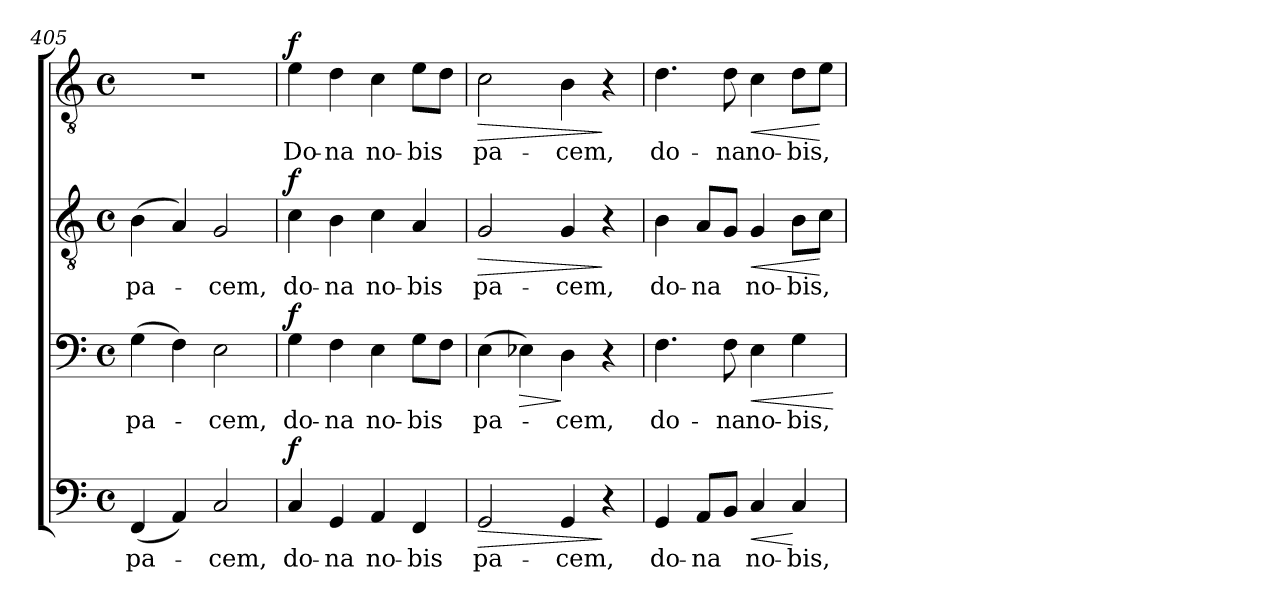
**kern	**text	**dynam	**kern	**text	**dynam	**kern	**text	**dynam	**kern	**text	**dynam
*part4	*part4	*part4	*part3	*part3	*part3	*part2	*part2	*part2	*part1	*part1	*part1
*staff4	*staff4	*staff4	*staff3	*staff3	*staff3	*staff2	*staff2	*staff2	*staff1	*staff1	*staff1
!!LO:LB:g=z
*clefF4	*	*	*clefF4	*	*	*clefGv2	*	*	*clefGv2	*	*
*k[]	*	*	*k[]	*	*	*k[]	*	*	*k[]	*	*
*C:	*	*	*C:	*	*	*C:	*	*	*C:	*	*
*M4/4	*	*	*M4/4	*	*	*M4/4	*	*	*M4/4	*	*
*met(c)	*	*	*met(c)	*	*	*met(c)	*	*	*met(c)	*	*
=405	=405	=405	=405	=405	=405	=405	=405	=405	=405	=405	=405
!	!LO:LY:b	!	!	!LO:LY:b	!	!	!LO:LY:b	!	!	!	!
(<4FF/	pa-	.	(>4G\	pa-	.	(>4B\	pa-	.	1r	.	.
4AA/)	.	.	4F\)	.	.	4A/)	.	.	.	.	.
!	!LO:LY:b	!	!	!LO:LY:b	!	!	!LO:LY:b	!	!	!	!
2C/	-cem,	.	2E\	-cem,	.	2G/	-cem,	.	.	.	.
=406	=406	=406	=406	=406	=406	=406	=406	=406	=406	=406	=406
!	!LO:LY:b	!LO:DY:a	!	!LO:LY:b	!LO:DY:a	!	!LO:LY:b	!LO:DY:a	!	!LO:LY:b	!LO:DY:a
4C/	do-	f	4G\	do-	f	4c\	do-	f	4e\	Do-	f
!	!LO:LY:b	!	!	!LO:LY:b	!	!	!LO:LY:b	!	!	!LO:LY:b	!
4GG/	-na	.	4F\	-na	.	4B\	-na	.	4d\	-na	.
!	!LO:LY:b	!	!	!LO:LY:b	!	!	!LO:LY:b	!	!	!LO:LY:b	!
4AA/	no-	.	4E\	no-	.	4c\	no-	.	4c\	no-	.
!	!LO:LY:b	!	!	!LO:LY:b	!	!	!LO:LY:b	!	!	!LO:LY:b	!
4FF/	-bis	.	8G\L	-bis	.	4A/	-bis	.	8e\L	-bis	.
.	.	.	8F\J	.	.	.	.	.	8d\J	.	.
=407	=407	=407	=407	=407	=407	=407	=407	=407	=407	=407	=407
!	!LO:LY:b	!LO:HP:b	!	!LO:LY:b	!	!	!LO:LY:b	!LO:HP:b	!	!LO:LY:b	!LO:HP:b
2GG/	pa-	>	(>4E\	pa-	.	2G/	pa-	>	2c\	pa-	>
!	!	!	!	!	!LO:HP:b	!	!	!	!	!	!
.	.	.	4E-X\)	.	>	.	.	.	.	.	.
!	!LO:LY:b	!	!	!LO:LY:b	!	!	!LO:LY:b	!	!	!LO:LY:b	!
4GG/	-cem,	.	4D\	-cem,	]	4G/	-cem,	.	4B\	-cem,	.
4r	.	]	4r	.	.	4r	.	]	4r	.	]
=408	=408	=408	=408	=408	=408	=408	=408	=408	=408	=408	=408
!	!LO:LY:b	!	!	!LO:LY:b	!	!	!LO:LY:b	!	!	!LO:LY:b	!
4GG/	do-	.	4.F\	do-	.	4B\	do-	.	4.d\	do-	.
!	!LO:LY:b	!	!	!	!	!	!LO:LY:b	!	!	!	!
8AA/L	-na	.	.	.	.	8A/L	-na	.	.	.	.
!	!	!	!	!LO:LY:b	!	!	!	!	!	!LO:LY:b	!
8BB/J	.	.	8F\	-na	.	8G/J	.	.	8d\	-na	.
!	!LO:LY:b	!LO:HP:b	!	!LO:LY:b	!LO:HP:b	!	!LO:LY:b	!LO:HP:b	!	!LO:LY:b	!LO:HP:b
4C/	no-	<	4E\	no-	<	4G/	no-	<	4c\	no-	<
!	!LO:LY:b	!	!	!LO:LY:b	!	!	!LO:LY:b	!	!	!LO:LY:b	!
4C/	-bis,	[	4G\	-bis,	.	8B\L	-bis,	.	8d\L	-bis,	.
.	.	.	.	.	.	8c\J	.	[	8e\J	.	[
.	.	.	.	.	[	.	.	.	.	.	.
=	=	=	=	=	=	=	=	=	=	=	=
*-	*-	*-	*-	*-	*-	*-	*-	*-	*-	*-	*-
